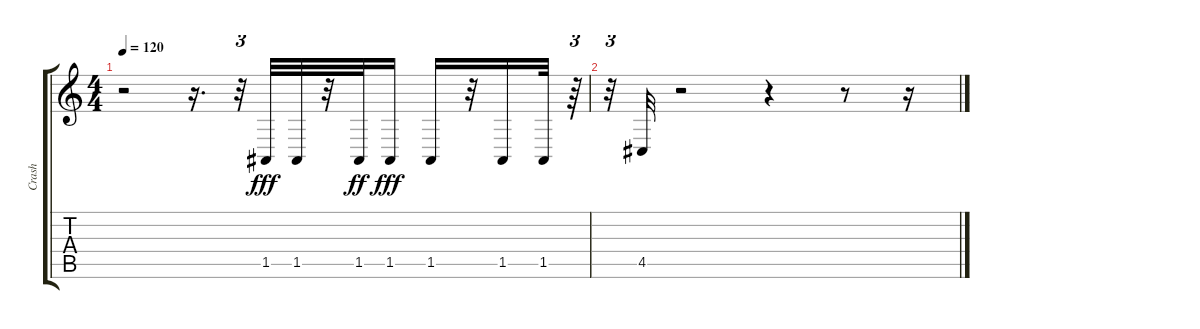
\track ("Crash" "Crash") {instrument reversecymbal}
\staff {score tabs}
\tuning (E4 B3 G3 D3 A2 E2) {hide}
\ts (4 4)
\tempo 120
\clef g2
\ks c
r.2{dy fff} r.16{d} r.32{tu (3 2)} 1.5.32{volume 10} 1.5.32 r.32 1.5.32{dy ff} 1.5.16{dy fff} 1.5.16 r.32 1.5.16 1.5.32 r.64{tu (3 2)} |
r.32{tu (3 2)} 4.5.32 r.2 r.4 r.8 r.16
